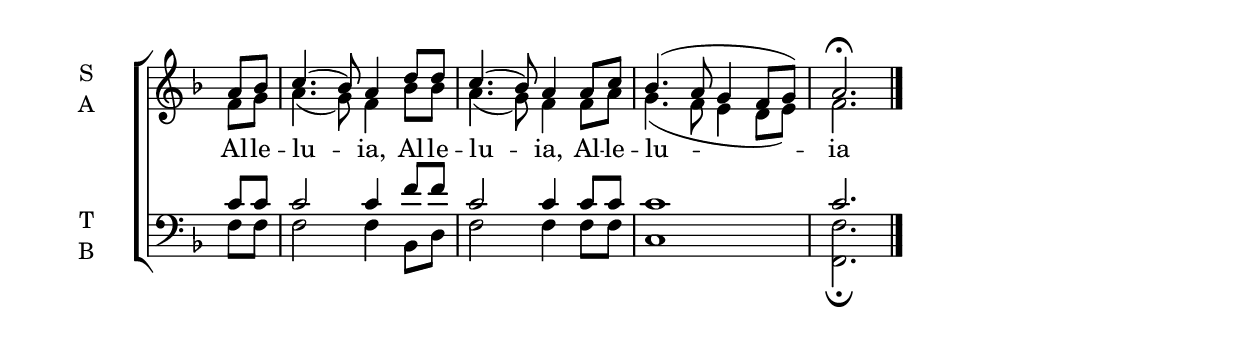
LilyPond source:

\version "2.18.2"

global = {
  \time 4/4 % Not used, Time_signature_engraver is removed from layout
  \key f \major
}

verseOne = \lyricmode {
   Al -- le -- lu -- ia,
   Al -- le -- lu -- ia,
   Al -- le -- lu -- ia
}

soprano = \relative a' {
  % Ritardando spanning several notes use '\startTextSpan' and \stopTextSpan
  \global % Leave these here for key to display
  \partial 4
  a8 bes c4.( bes8) a4
  d8 d c4.( bes8) a4
  a8 c bes4.( a8 g4 f8 g) a2. \fermata \bar"|."
}

alto = \relative f' {
  \global % Leave these here for key to display
  \partial 4 f8 g a4.( g8) f4
  bes8 bes a4.( g8) f4
  f8 a g4.( f8 e4 d8 e) f2.
}

tenor = \relative c' {
  \global % Leave these here for key to display
  \partial 4 c8 c c2 c4
  f8 f c2 c4
  c8 c c1 c2.
}


bass = \relative c {
  \global % Leave these here for key to display
  \partial 4 f8 f f2 f4
  bes,8 d f2 f4
  f8 f c1 <f f,>2. \fermata
}

\score {
  \new ChoirStaff <<
    \new Staff \with {
      midiInstrument = "choir aahs"
      instrumentName = \markup \center-column { S A }
    } <<
      \new Voice = "soprano" { \voiceOne \soprano }
      \new Voice = "alto" { \voiceTwo \alto }
    >>
    \new Lyrics \with {
      \override VerticalAxisGroup #'staff-affinity = #CENTER
    } \lyricsto "soprano" \verseOne

    \new Staff \with {
      midiInstrument = "choir aahs"
      instrumentName = \markup \center-column { T B }
    } <<
      \clef bass
      \new Voice = "tenor" { \voiceOne \tenor }
      \new Voice = "bass" { \voiceTwo \bass }
    >>
  >>
  \layout {
    \context {
      \Staff
      \remove "Time_signature_engraver"
    }
    \context {
      \Score
      \omit BarNumber
    }
  }
  \midi { \tempo 4 = 120
          \context {
            \Voice
            \remove "Dynamic_performer"
    }
  }
}
